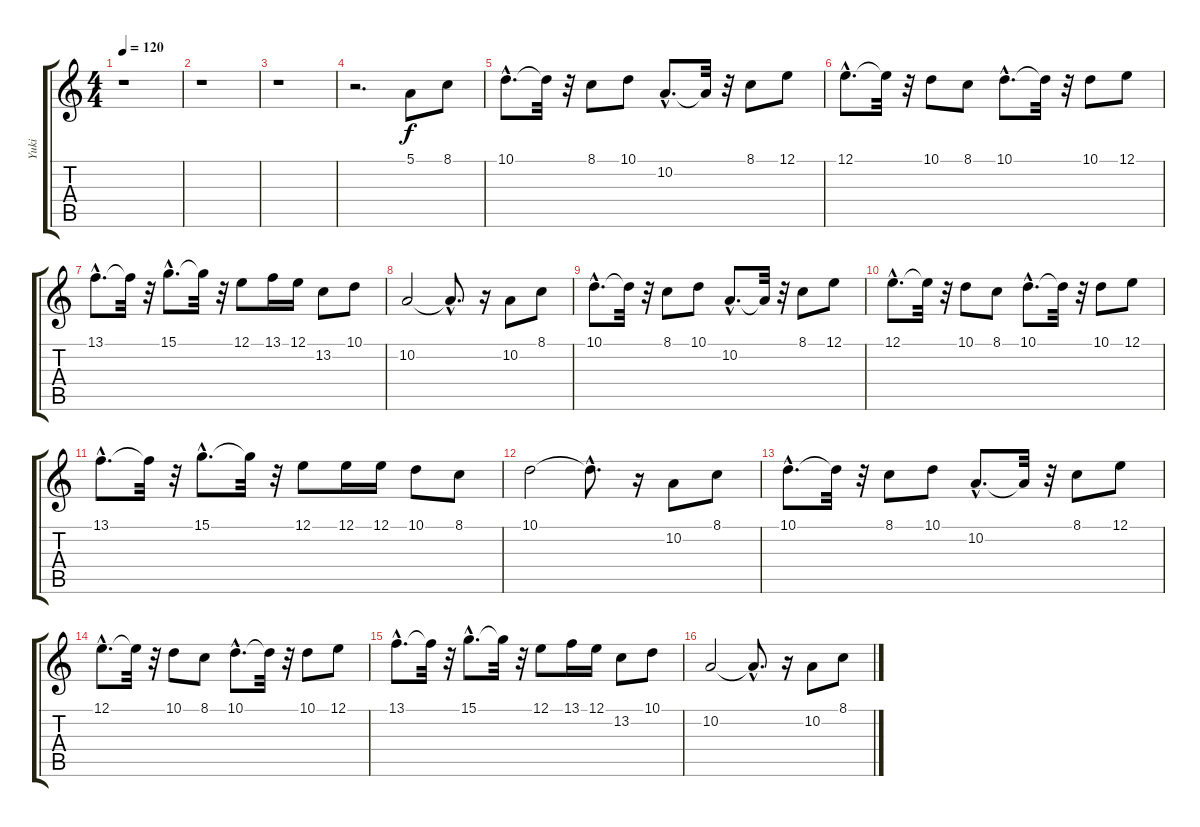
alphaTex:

\track ("Yuki" "Yuki") {instrument altosax}
\staff {score tabs}
\tuning (E4 B3 G3 D3 A2 E2) {hide}
\ts (4 4)
\tempo 120
\clef g2
\ks c
r.1{dy f} |
r.1 |
r.1 |
r.2{d} 5.1.8 8.1.8 |
10.1{hac}.8{d} 10.1{t}.32 r.32 8.1.8 10.1.8 10.2{hac}.8{d} 10.2{t}.32 r.32 8.1.8 12.1.8 |
12.1{hac}.8{d} 12.1{t}.32 r.32 10.1.8 8.1.8 10.1{hac}.8{d} 10.1{t}.32 r.32 10.1.8 12.1.8 |
13.1{hac}.8{d} 13.1{t}.32 r.32 15.1{hac}.8{d} 15.1{t}.32 r.32 12.1.8 13.1.16 12.1.16 13.2.8 10.1.8 |
10.2.2 10.2{hac t}.8{d} r.16 10.2.8 8.1.8 |
10.1{hac}.8{d} 10.1{t}.32 r.32 8.1.8 10.1.8 10.2{hac}.8{d} 10.2{t}.32 r.32 8.1.8 12.1.8 |
12.1{hac}.8{d} 12.1{t}.32 r.32 10.1.8 8.1.8 10.1{hac}.8{d} 10.1{t}.32 r.32 10.1.8 12.1.8 |
13.1{hac}.8{d} 13.1{t}.32 r.32 15.1{hac}.8{d} 15.1{t}.32 r.32 12.1.8 12.1.16 12.1.16 10.1.8 8.1.8 |
10.1.2 10.1{hac t}.8{d} r.16 10.2.8 8.1.8 |
10.1{hac}.8{d} 10.1{t}.32 r.32 8.1.8 10.1.8 10.2{hac}.8{d} 10.2{t}.32 r.32 8.1.8 12.1.8 |
12.1{hac}.8{d} 12.1{t}.32 r.32 10.1.8 8.1.8 10.1{hac}.8{d} 10.1{t}.32 r.32 10.1.8 12.1.8 |
13.1{hac}.8{d} 13.1{t}.32 r.32 15.1{hac}.8{d} 15.1{t}.32 r.32 12.1.8 13.1.16 12.1.16 13.2.8 10.1.8 |
10.2.2 10.2{hac t}.8{d} r.16 10.2.8 8.1.8
